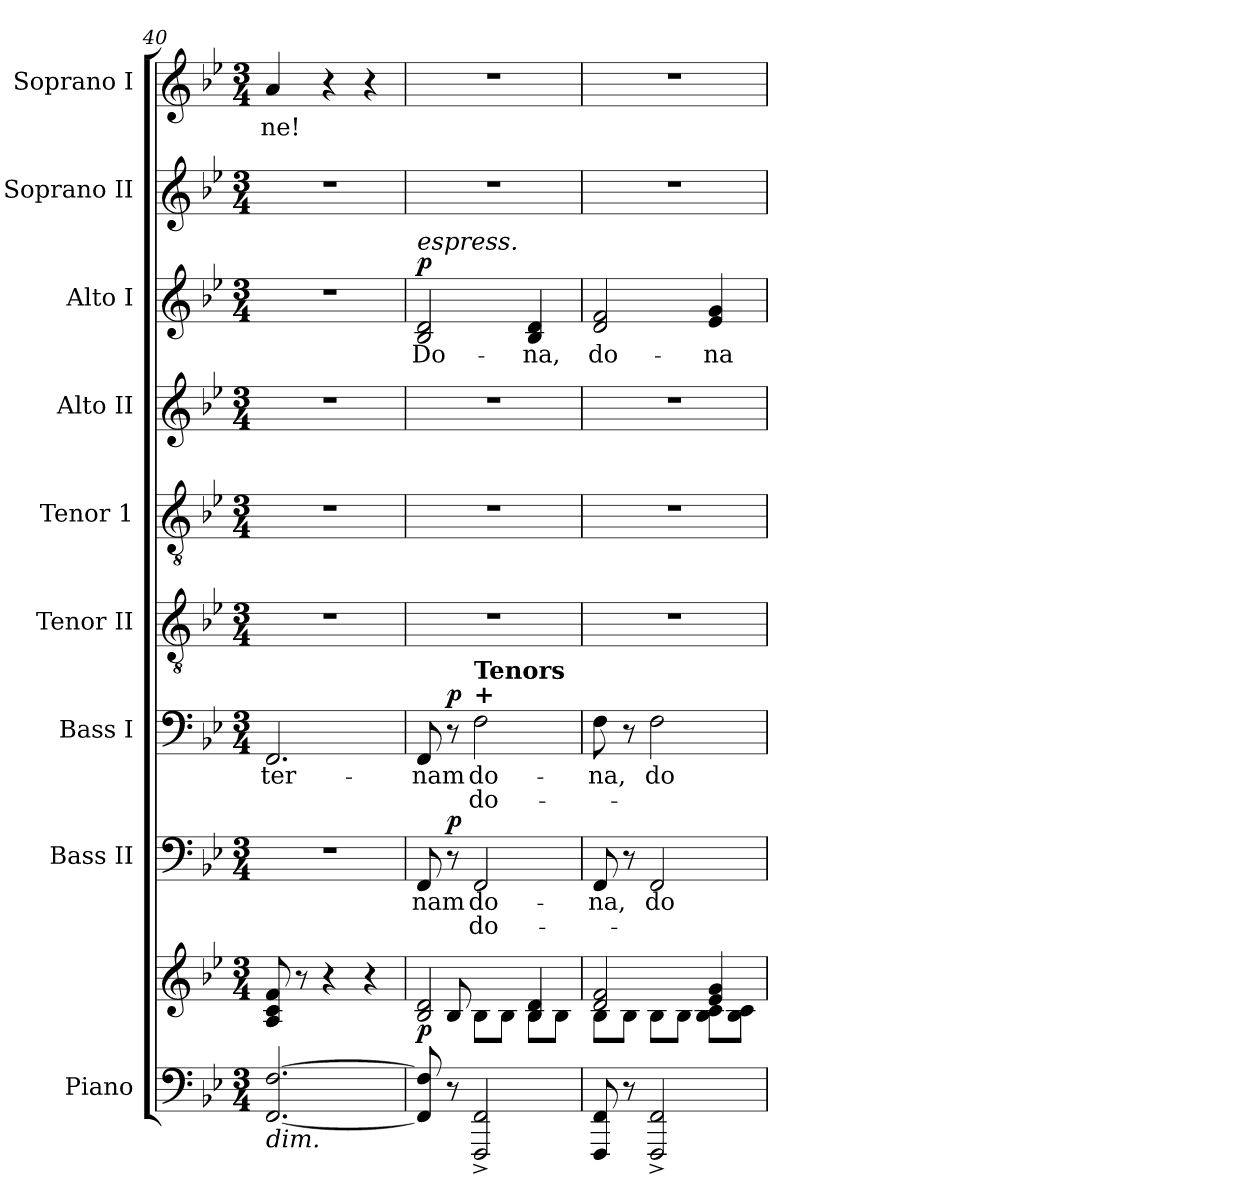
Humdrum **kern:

**kern	**kern	**dynam	**kern	**text	**text	**dynam	**kern	**text	**text	**dynam	**kern	**kern	**kern	**kern	**text	**dynam	**kern	**kern	**text
*part9	*part9	*part9	*part8	*part8	*part8	*part8	*part7	*part7	*part7	*part7	*part6	*part5	*part4	*part3	*part3	*part3	*part2	*part1	*part1
*staff10	*staff9	*staff9/10	*staff8	*staff8	*staff8	*staff8	*staff7	*staff7	*staff7	*staff7	*staff6	*staff5	*staff4	*staff3	*staff3	*staff3	*staff2	*staff1	*staff1
*I"Piano	*	*	*I"Bass II	*	*	*	*I"Bass I	*	*	*	*I"Tenor II	*I"Tenor 1	*I"Alto II	*I"Alto I	*	*	*I"Soprano II	*I"Soprano I	*
*I'Pno.	*	*	*I'B	*	*	*	*I'B	*	*	*	*I'T.	*I'T.	*I'A	*I'A	*	*	*I'S	*I'S	*
*clefF4	*clefG2	*	*clefF4	*	*	*	*clefF4	*	*	*	*clefGv2	*clefGv2	*clefG2	*clefG2	*	*	*clefG2	*clefG2	*
*	*	*	*	*	*	*	*	*	*	*	*ITrd7c12	*ITrd7c12	*	*	*	*	*	*	*
*k[b-e-]	*k[b-e-]	*	*k[b-e-]	*	*	*	*k[b-e-]	*	*	*	*k[b-e-]	*k[b-e-]	*k[b-e-]	*k[b-e-]	*	*	*k[b-e-]	*k[b-e-]	*
*g:	*g:	*	*g:	*	*	*	*g:	*	*	*	*g:	*g:	*g:	*g:	*	*	*g:	*g:	*
*M3/4	*M3/4	*	*M3/4	*	*	*	*M3/4	*	*	*	*M3/4	*M3/4	*M3/4	*M3/4	*	*	*M3/4	*M3/4	*
=40	=40	=40	=40	=40	=40	=40	=40	=40	=40	=40	=40	=40	=40	=40	=40	=40	=40	=40	=40
!	!	!	!LO:N:vis=1	!	!	!	!	!	!	!	!	!	!	!	!	!	!	!	!
!	!	!	!	!	!	!	!	!LO:LY:b:color=#000000	!	!	!LO:N:vis=1	!LO:N:vis=1	!LO:N:vis=1	!LO:N:vis=1	!	!	!LO:N:vis=1	!	!
!LO:TX:b:i:t=dim.	!	!	!	!	!	!	!	!	!	!	!	!	!	!	!	!	!	!	!
!	!	!	!	!	!	!	!	!	!	!	!	!	!	!	!	!	!	!	!LO:LY:b:color=#000000
[2.FFi/ [2.Fi	8Ai/ 8ci 8fi	.	2.r	.	.	.	2.FFi/	-ter-	.	.	2.r	2.r	2.r	2.r	.	.	2.r	4ai/	-ne!
.	8r	.	.	.	.	.	.	.	.	.	.	.	.	.	.	.	.	.	.
.	4r	.	.	.	.	.	.	.	.	.	.	.	.	.	.	.	.	4r	.
.	4r	.	.	.	.	.	.	.	.	.	.	.	.	.	.	.	.	4r	.
!!LO:LB:g=z
=41	=41	=41	=41	=41	=41	=41	=41	=41	=41	=41	=41	=41	=41	=41	=41	=41	=41	=41	=41
*	*^	*	*	*	*	*	*	*	*	*	*	*	*	*	*	*	*	*	*
!	!	!	!	!	!LO:LY:b:color=#000000	!	!	!	!	!	!	!	!	!	!	!	!	!	!	!
!	!	!	!	!	!	!	!	!	!LO:LY:b:color=#000000	!	!	!LO:N:vis=1	!LO:N:vis=1	!LO:N:vis=1	!	!	!	!	!	!
!	!	!	!	!	!	!	!	!	!	!	!	!	!	!	!LO:TX:a:i:t=espress.	!	!	!	!	!
!	!	!	!	!	!	!	!	!	!	!	!	!	!	!	!	!LO:LY:b:color=#000000	!	!LO:N:vis=1	!LO:N:vis=1	!
8FFi/] 8Fi]	2B-i/ 2di	8ryy	p	8FFi/	nam	.	.	8FFi/	-nam	.	.	2.r	2.r	2.r	2B-i/ 2di	Do-	p	2.r	2.r	.
8r	.	8B-i/	.	8r	.	.	p	8r	.	.	p	.	.	.	.	.	.	.	.	.
!	!	!	!	!	!LO:LY:b:color=#000000	!LO:LY:b:color=#000000	!	!	!	!	!	!	!	!	!	!	!	!	!	!
!	!	!	!	!	!	!	!	!LO:TX:a:B:t=+	!	!	!	!	!	!	!	!	!	!	!	!
!	!	!	!	!	!	!	!	!LO:TX:B:t=Tenors	!	!	!	!	!	!	!	!	!	!	!	!
!	!	!	!	!	!	!	!	!	!LO:LY:b:color=#000000	!LO:LY:b:color=#000000	!	!	!	!	!	!	!	!	!	!
2FFFi/^ 2FFi^	.	8B-i\L	.	2FFi/	do-	-do-	.	2Fi\	do-	-do-	.	.	.	.	.	.	.	.	.	.
.	.	8B-i\J	.	.	.	.	.	.	.	.	.	.	.	.	.	.	.	.	.	.
!	!	!	!	!	!	!	!	!	!	!	!	!	!	!	!	!LO:LY:b:color=#000000	!	!	!	!
.	4B-i/ 4di	8B-i\L	.	.	.	.	.	.	.	.	.	.	.	.	4B-i/ 4di	-na,	.	.	.	.
.	.	8B-i\J	.	.	.	.	.	.	.	.	.	.	.	.	.	.	.	.	.	.
=42	=42	=42	=42	=42	=42	=42	=42	=42	=42	=42	=42	=42	=42	=42	=42	=42	=42	=42	=42	=42
!	!	!	!	!	!LO:LY:b:color=#000000	!	!	!	!	!	!	!	!	!	!	!	!	!	!	!
!	!	!	!	!	!	!	!	!	!LO:LY:b:color=#000000	!	!	!LO:N:vis=1	!LO:N:vis=1	!LO:N:vis=1	!	!	!	!	!	!
!	!	!	!	!	!	!	!	!	!	!	!	!	!	!	!	!LO:LY:b:color=#000000	!	!LO:N:vis=1	!LO:N:vis=1	!
8FFFi/ 8FFi	2di/ 2fi	8B-i\L	.	8FFi/	-na,	.	.	8Fi\	-na,	.	.	2.r	2.r	2.r	2di/ 2fi	do-	.	2.r	2.r	.
8r	.	8B-i\J	.	8r	.	.	.	8r	.	.	.	.	.	.	.	.	.	.	.	.
!	!	!	!	!	!LO:LY:b:color=#000000	!	!	!	!	!	!	!	!	!	!	!	!	!	!	!
!	!	!	!	!	!	!	!	!	!LO:LY:b:color=#000000	!	!	!	!	!	!	!	!	!	!	!
2FFFi/^ 2FFi^	.	8B-i\L	.	2FFi/	do-	.	.	2Fi\	do-	.	.	.	.	.	.	.	.	.	.	.
.	.	8B-i\J	.	.	.	.	.	.	.	.	.	.	.	.	.	.	.	.	.	.
!	!	!	!	!	!	!	!	!	!	!	!	!	!	!	!	!LO:LY:b:color=#000000	!	!	!	!
.	4e-i/ 4gi	8B-i\ 8ciL	.	.	.	.	.	.	.	.	.	.	.	.	4e-i/ 4gi	-na	.	.	.	.
.	.	8B-i\ 8ciJ	.	.	.	.	.	.	.	.	.	.	.	.	.	.	.	.	.	.
*	*v	*v	*	*	*	*	*	*	*	*	*	*	*	*	*	*	*	*	*	*
=	=	=	=	=	=	=	=	=	=	=	=	=	=	=	=	=	=	=	=
*-	*-	*-	*-	*-	*-	*-	*-	*-	*-	*-	*-	*-	*-	*-	*-	*-	*-	*-	*-
